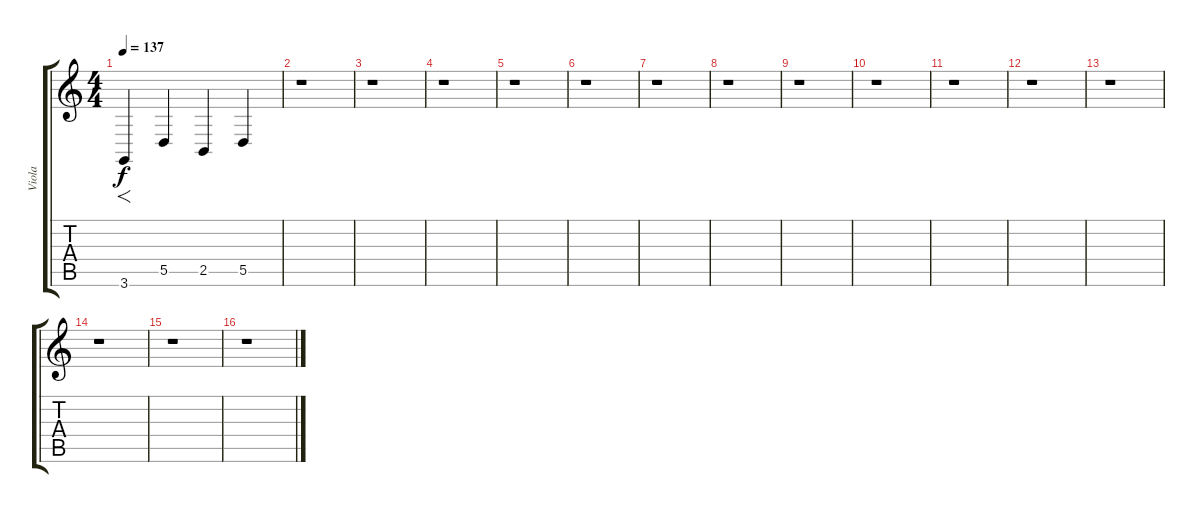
\track ("Viola" "Viola") {instrument viola}
\staff {score tabs}
\tuning (E4 B3 G3 D3 A2 E2) {hide}
\ts (4 4)
\tempo 137
\clef g2
\ks c
3.6.4{f dy f} 5.5.4 2.5.4 5.5.4 |
r.1 |
r.1 |
r.1 |
r.1 |
r.1 |
r.1 |
r.1 |
r.1 |
r.1 |
r.1 |
r.1 |
r.1 |
r.1 |
r.1 |
r.1
